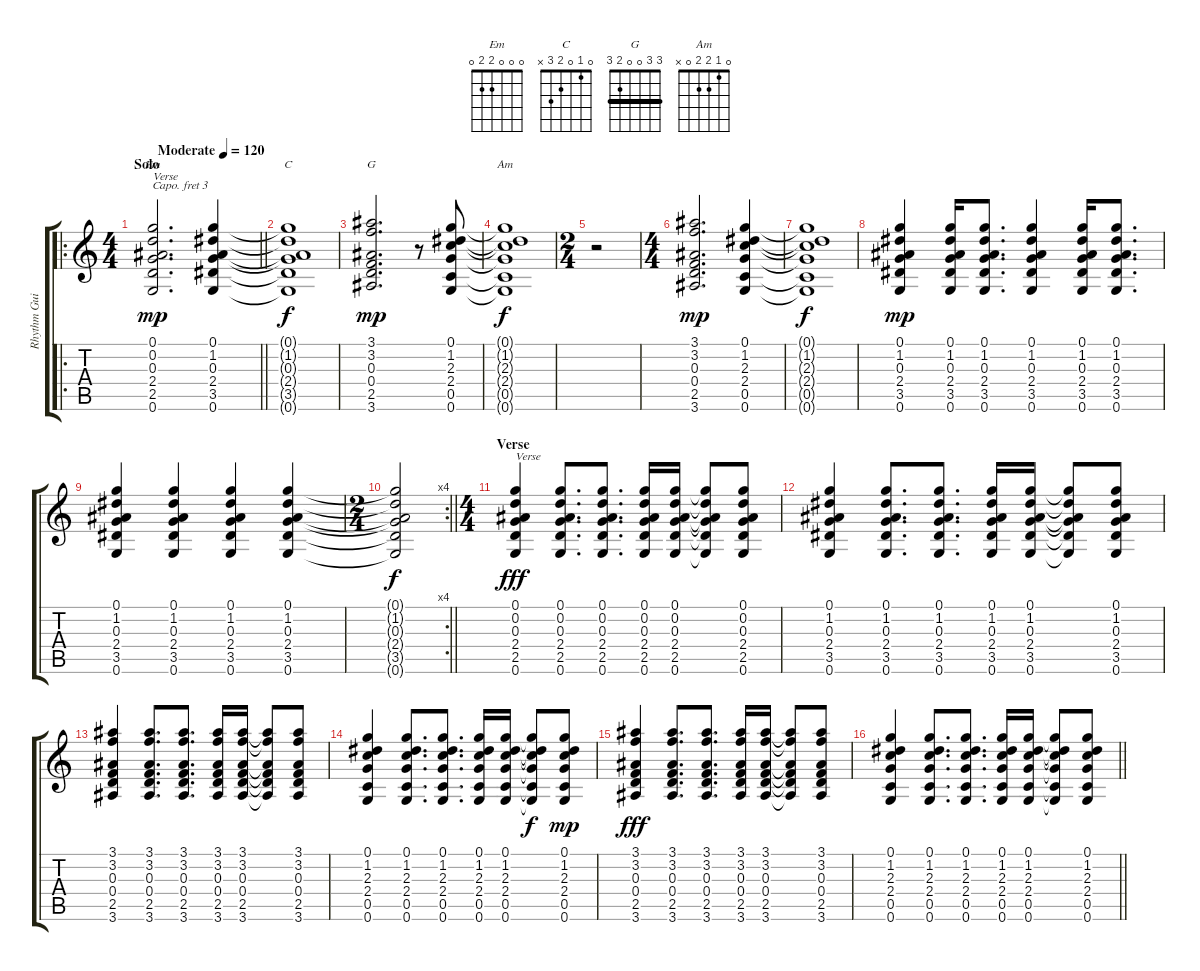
\track ("Rhythm Guitar" "Rhythm Gui") {instrument acousticguitarsteel}
\staff {score tabs}
\capo 3
\tuning (E4 B3 G3 D3 A2 E2) {hide}
\chord ("Em" 0 0 0 2 2 0)
\chord ("C" 0 1 0 2 3 x)
\chord ("G" 3 3 0 0 2 3) {barre 3}
\chord ("Am" 0 1 2 2 0 x)
\ro
\ts (4 4)
\section ("" "Solo")
\tempo (120 "Moderate")
\clef g2
\barLineRight lightlight
\ks c
(0.1 0.2 0.3 2.4 2.5 0.6).2{d ch "Em" txt "Verse" dy mp instrument acousticguitarsteel} (0.1 1.2 0.3 2.4 3.5 0.6).4 |
\section ("" "")
(0.1{t} 1.2{t} 0.3{t} 2.4{t} 3.5{t} 0.6{t}).1{ch "C" dy f} |
(3.1 3.2 0.3 0.4 2.5 3.6).2{d ch "G" dy mp} r.8 (0.1 1.2 2.3 2.4 0.5 0.6).8 |
(0.1{t} 1.2{t} 2.3{t} 2.4{t} 0.5{t} 0.6{t}).1{ch "Am" dy f} |
\ts (2 4)
r.2 |
\ts (4 4)
(3.1 3.2 0.3 0.4 2.5 3.6).2{d dy mp} (0.1 1.2 2.3 2.4 0.5 0.6).4 |
(0.1{t} 1.2{t} 2.3{t} 2.4{t} 0.5{t} 0.6{t}).1{dy f} |
(0.1 1.2 0.3 2.4 3.5 0.6).4{dy mp} (0.1 1.2 0.3 2.4 3.5 0.6).16 (0.1 1.2 0.3 2.4 3.5 0.6).8{d} (0.1 1.2 0.3 2.4 3.5 0.6).4 (0.1 1.2 0.3 2.4 3.5 0.6).16 (0.1 1.2 0.3 2.4 3.5 0.6).8{d} |
(0.1 1.2 0.3 2.4 3.5 0.6).4 (0.1 1.2 0.3 2.4 3.5 0.6).4 (0.1 1.2 0.3 2.4 3.5 0.6).4 (0.1 1.2 0.3 2.4 3.5 0.6).4 |
\rc 4
\ts (2 4)
\barLineRight lightlight
(0.1{t} 1.2{t} 0.3{t} 2.4{t} 3.5{t} 0.6{t}).2{dy f} |
\ts (4 4)
\section ("" "Verse")
(0.1 0.2 0.3 2.4 2.5 0.6).4{txt "Verse" dy fff} (0.1 0.2 0.3 2.4 2.5 0.6).8{d} (0.1 0.2 0.3 2.4 2.5 0.6).8{d} (0.1 0.2 0.3 2.4 2.5 0.6).16 (0.1 0.2 0.3 2.4 2.5 0.6).16 (0.1{t} 0.2{t} 0.3{t} 2.4{t} 2.5{t} 0.6{t}).8 (0.1 0.2 0.3 2.4 2.5 0.6).8 |
(0.1 1.2 0.3 2.4 3.5 0.6).4 (0.1 1.2 0.3 2.4 3.5 0.6).8{d} (0.1 1.2 0.3 2.4 3.5 0.6).8{d} (0.1 1.2 0.3 2.4 3.5 0.6).16 (0.1 1.2 0.3 2.4 3.5 0.6).16 (0.1{t} 1.2{t} 0.3{t} 2.4{t} 3.5{t} 0.6{t}).8 (0.1 1.2 0.3 2.4 3.5 0.6).8 |
(3.1 3.2 0.3 0.4 2.5 3.6).4 (3.1 3.2 0.3 0.4 2.5 3.6).8{d} (3.1 3.2 0.3 0.4 2.5 3.6).8{d} (3.1 3.2 0.3 0.4 2.5 3.6).16 (3.1 3.2 0.3 0.4 2.5 3.6).16 (3.1{t} 3.2{t} 0.3{t} 0.4{t} 2.5{t} 3.6{t}).8 (3.1 3.2 0.3 0.4 2.5 3.6).8 |
(0.1 1.2 2.3 2.4 0.5 0.6).4 (0.1 1.2 2.3 2.4 0.5 0.6).8{d} (0.1 1.2 2.3 2.4 0.5 0.6).8{d} (0.1 1.2 2.3 2.4 0.5 0.6).16 (0.1 1.2 2.3 2.4 0.5 0.6).16 (0.1{t} 1.2{t} 2.3{t} 2.4{t} 0.5{t} 0.6{t}).8{dy f} (0.1 1.2 2.3 2.4 0.5 0.6).8{dy mp} |
(3.1 3.2 0.3 0.4 2.5 3.6).4{dy fff} (3.1 3.2 0.3 0.4 2.5 3.6).8{d} (3.1 3.2 0.3 0.4 2.5 3.6).8{d} (3.1 3.2 0.3 0.4 2.5 3.6).16 (3.1 3.2 0.3 0.4 2.5 3.6).16 (3.1{t} 3.2{t} 0.3{t} 0.4{t} 2.5{t} 3.6{t}).8 (3.1 3.2 0.3 0.4 2.5 3.6).8 |
\barLineRight lightlight
(0.1 1.2 2.3 2.4 0.5 0.6).4 (0.1 1.2 2.3 2.4 0.5 0.6).8{d} (0.1 1.2 2.3 2.4 0.5 0.6).8{d} (0.1 1.2 2.3 2.4 0.5 0.6).16 (0.1 1.2 2.3 2.4 0.5 0.6).16 (0.1{t} 1.2{t} 2.3{t} 2.4{t} 0.5{t} 0.6{t}).8 (0.1 1.2 2.3 2.4 0.5 0.6).8
